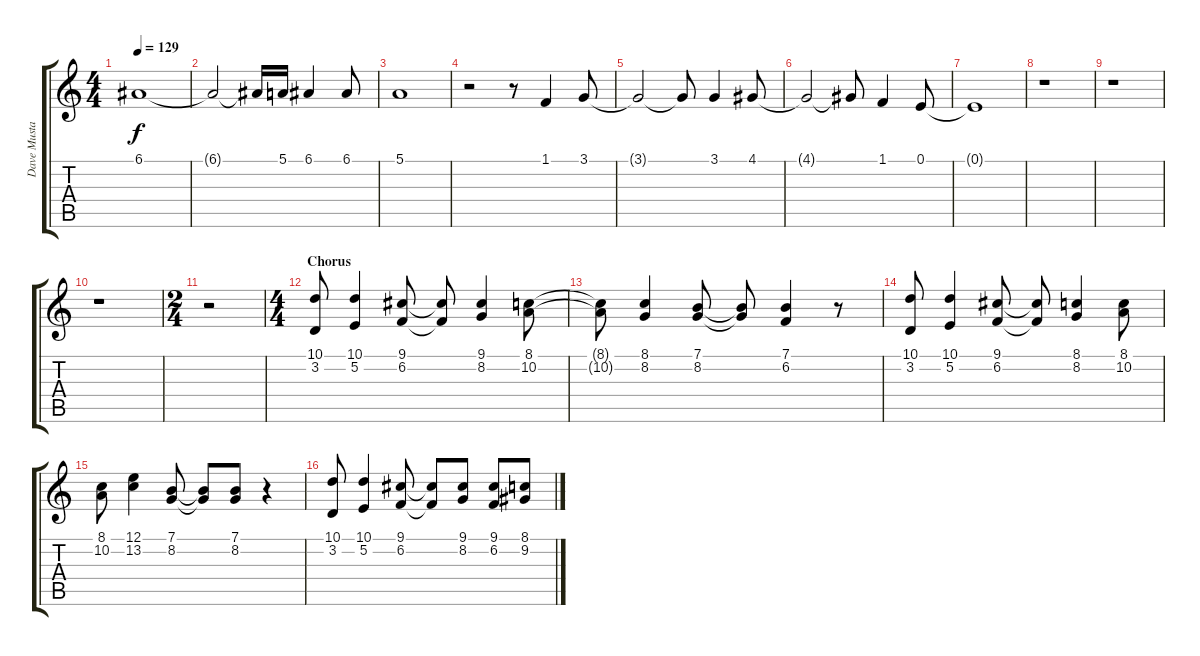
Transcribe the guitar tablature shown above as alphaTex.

\track ("Dave Mustaine (vocals)" "Dave Musta") {instrument lead6voice}
\staff {score tabs}
\tuning (E4 B3 G3 D3 A2 E2) {hide}
\ts (4 4)
\tempo 129
\clef g2
\ks c
6.1.1{dy f} |
6.1{t}.2 6.1{t}.16 5.1.16 6.1.4 6.1.8 |
5.1.1 |
r.2 r.8 1.1.4 3.1.8 |
3.1{t}.2 3.1{t}.8 3.1.4 4.1.8 |
4.1{t}.2 4.1{t}.8 1.1.4 0.1.8 |
0.1{t}.1 |
r.1 |
r.1 |
r.1 |
\ts (2 4)
r.2 |
\ts (4 4)
\section ("" "Chorus")
(10.1 3.2).8{volume 12} (10.1 5.2).4 (9.1 6.2).8 (9.1{t} 6.2{t}).8 (9.1 8.2).4 (8.1 10.2).8 |
(8.1{t} 10.2{t}).8 (8.1 8.2).4 (7.1 8.2).8 (7.1{t} 8.2{t}).8 (7.1 6.2).4 r.8 |
(10.1 3.2).8 (10.1 5.2).4 (9.1 6.2).8 (9.1{t} 6.2{t}).8 (8.1 8.2).4 (8.1 10.2).8 |
(8.1 10.2).8 (12.1 13.2).4 (7.1 8.2).8 (7.1{t} 8.2{t}).8 (7.1 8.2).8 r.4 |
(10.1 3.2).8 (10.1 5.2).4 (9.1 6.2).8 (9.1{t} 6.2{t}).8 (9.1 8.2).8 (9.1 6.2).8 (8.1 9.2).8
